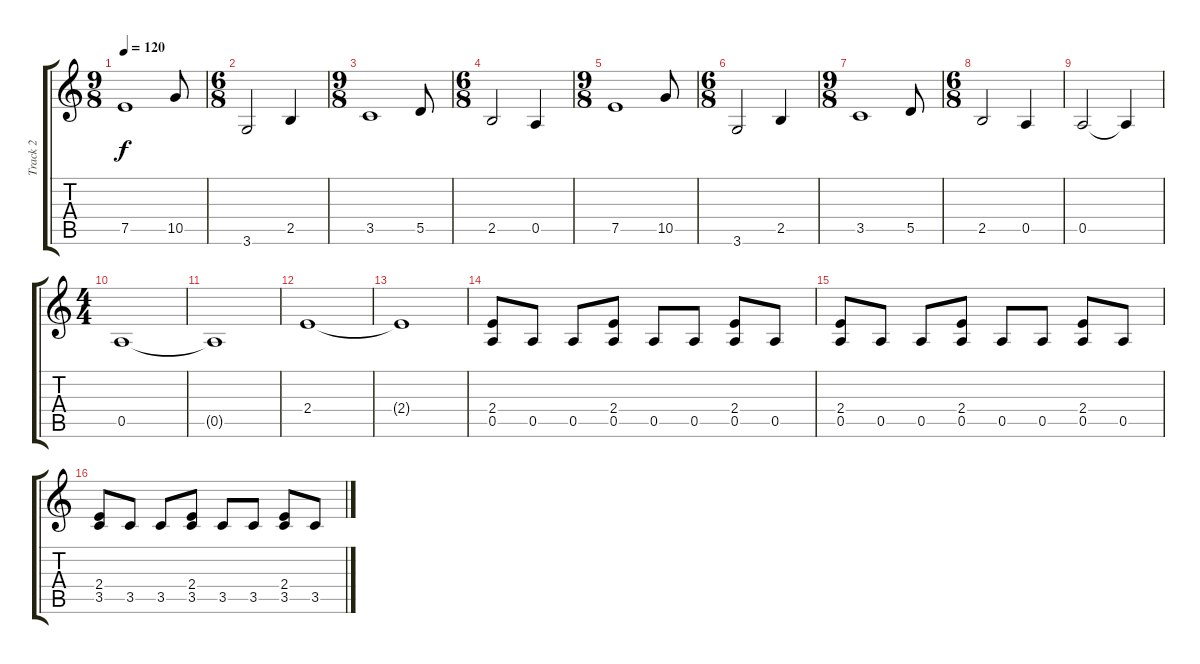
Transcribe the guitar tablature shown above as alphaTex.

\track ("Track 2" "Track 2") {instrument electricbassfinger}
\staff {score tabs}
\tuning (E4 B3 G3 D3 A2 E2) {hide}
\ts (9 8)
\tempo 120
\clef g2
\ks c
7.5.1{dy f} 10.5.8 |
\ts (6 8)
3.6.2 2.5.4 |
\ts (9 8)
3.5.1 5.5.8 |
\ts (6 8)
2.5.2 0.5.4 |
\ts (9 8)
7.5.1 10.5.8 |
\ts (6 8)
3.6.2 2.5.4 |
\ts (9 8)
3.5.1 5.5.8 |
\ts (6 8)
2.5.2 0.5.4 |
0.5.2 0.5{t}.4 |
\ts (4 4)
0.5.1 |
0.5{t}.1 |
2.4.1 |
2.4{t}.1 |
(2.4 0.5).8 0.5.8 0.5.8 (2.4 0.5).8 0.5.8 0.5.8 (2.4 0.5).8 0.5.8 |
(2.4 0.5).8 0.5.8 0.5.8 (2.4 0.5).8 0.5.8 0.5.8 (2.4 0.5).8 0.5.8 |
(2.4 3.5).8 3.5.8 3.5.8 (2.4 3.5).8 3.5.8 3.5.8 (2.4 3.5).8 3.5.8
